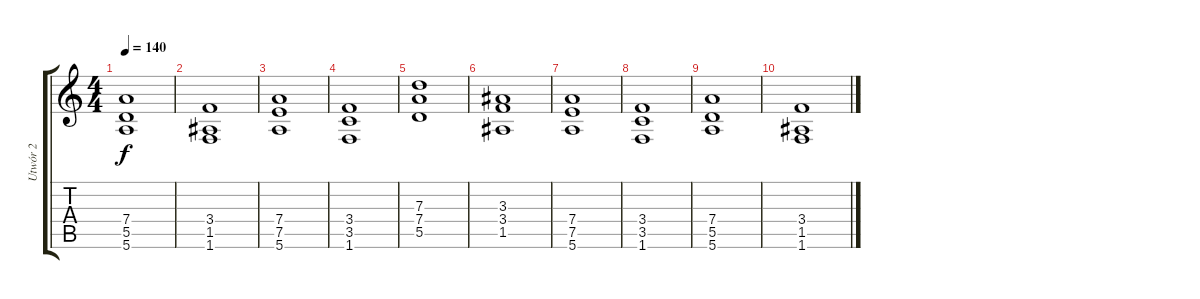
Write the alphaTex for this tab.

\track ("Utwór 2" "Utwór 2") {instrument distortionguitar}
\staff {score tabs}
\tuning (E4 B3 G3 D3 A2 E2) {hide}
\ts (4 4)
\tempo 140
\clef g2
\ks c
(7.4 5.5 5.6).1{dy f volume 6} |
(3.4 1.5 1.6).1{volume 5} |
(7.4 7.5 5.6).1{volume 5} |
(3.4 3.5 1.6).1{volume 4} |
(7.3 7.4 5.5).1{volume 3} |
(3.3 3.4 1.5).1{volume 2} |
(7.4 7.5 5.6).1{volume 1} |
(3.4 3.5 1.6).1 |
(7.4 5.5 5.6).1 |
(3.4 1.5 1.6).1
